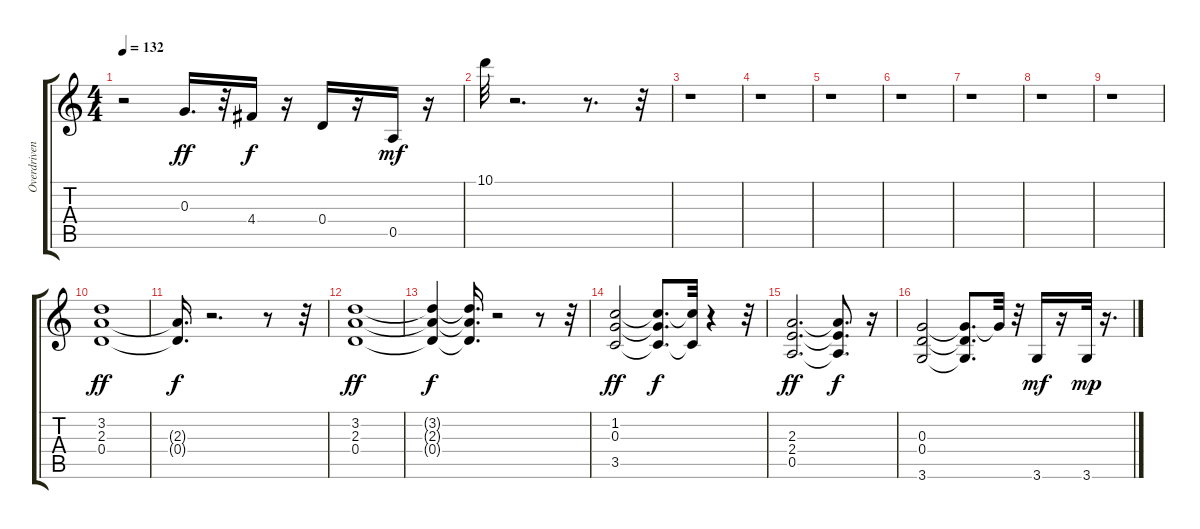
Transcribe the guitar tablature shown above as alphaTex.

\track ("Overdriven" "Overdriven") {instrument overdrivenguitar}
\staff {score tabs}
\tuning (E4 B3 G3 D3 A2 E2) {hide}
\ts (4 4)
\tempo 132
\clef g2
\ks c
r.2{dy mf} 0.3.16{d dy ff} r.32 4.4.16{dy f} r.16 0.4.16 r.16 0.5.16{dy mf} r.16 |
10.1.32 r.2{d} r.8{d} r.32 |
r.1 |
r.1 |
r.1 |
r.1 |
r.1 |
r.1 |
r.1 |
(3.2 2.3 0.4).1{dy ff} |
(2.3{t} 0.4{t}).16{d dy f} r.2{d} r.8 r.32 |
(3.2 2.3 0.4).1{dy ff} |
(3.2{t} 2.3{t} 0.4{t}).4{dy f} (3.2{t} 2.3{t} 0.4{t}).16{d} r.2 r.8 r.32 |
(1.2 0.3 3.5).2{dy ff} (1.2{t} 0.3{t} 3.5{t}).8{d dy f} (1.2{t} 3.5{t}).32 r.4 r.32 |
(2.3 2.4 0.5).2{d dy ff} (2.3{t} 2.4{t} 0.5{t}).8{d dy f} r.16 |
(0.3 0.4 3.6).2 (0.3{t} 0.4{t} 3.6{t}).8{d} 0.3{t}.32 r.32 3.6.16{dy mf} r.16 3.6.32{dy mp} r.16{d}
